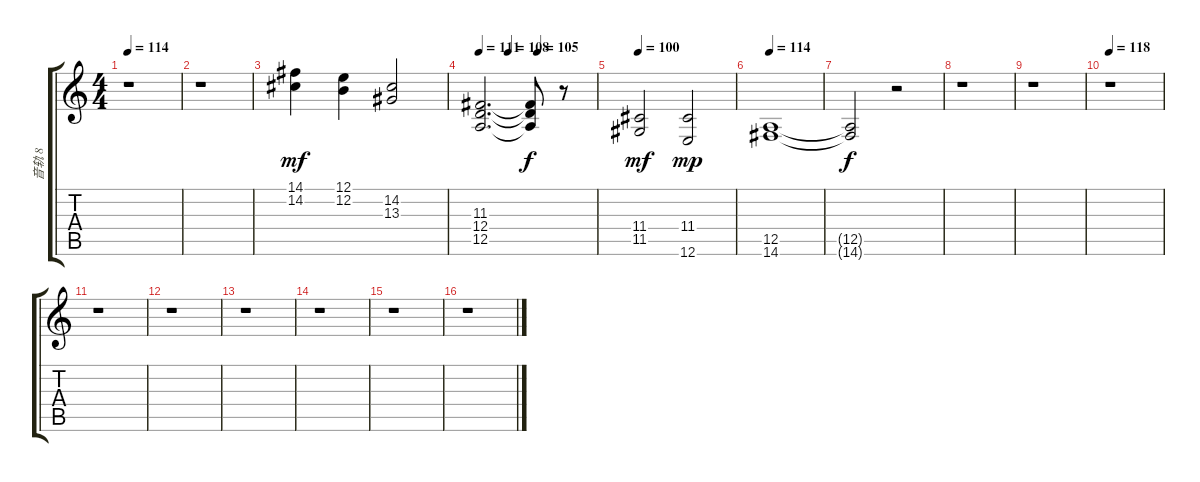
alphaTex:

\track ("音轨 8" "音轨 8") {instrument pad4choir}
\staff {score tabs}
\tuning (E4 B3 G3 D3 A2 E2) {hide}
\ts (4 4)
\tempo 114
\clef g2
\ks c
r.1{dy mf instrument pad4choir} |
r.1 |
(14.1 14.2).4 (12.1 12.2).4 (14.2 13.3).2 |
\tempo 111
\tempo (108 0.25)
\tempo (105 0.5)
(11.3 12.4 12.5).2{d} (11.3{t} 12.4{t} 12.5{t}).8{dy f} r.8 |
\tempo 100
(11.4 11.5).2{dy mf} (11.4 12.6).2{dy mp} |
\tempo 114
(12.5 14.6).1 |
(12.5{t} 14.6{t}).2{dy f} r.2 |
r.1 |
r.1 |
\tempo 118
r.1 |
r.1 |
r.1 |
r.1 |
r.1 |
r.1 |
r.1
